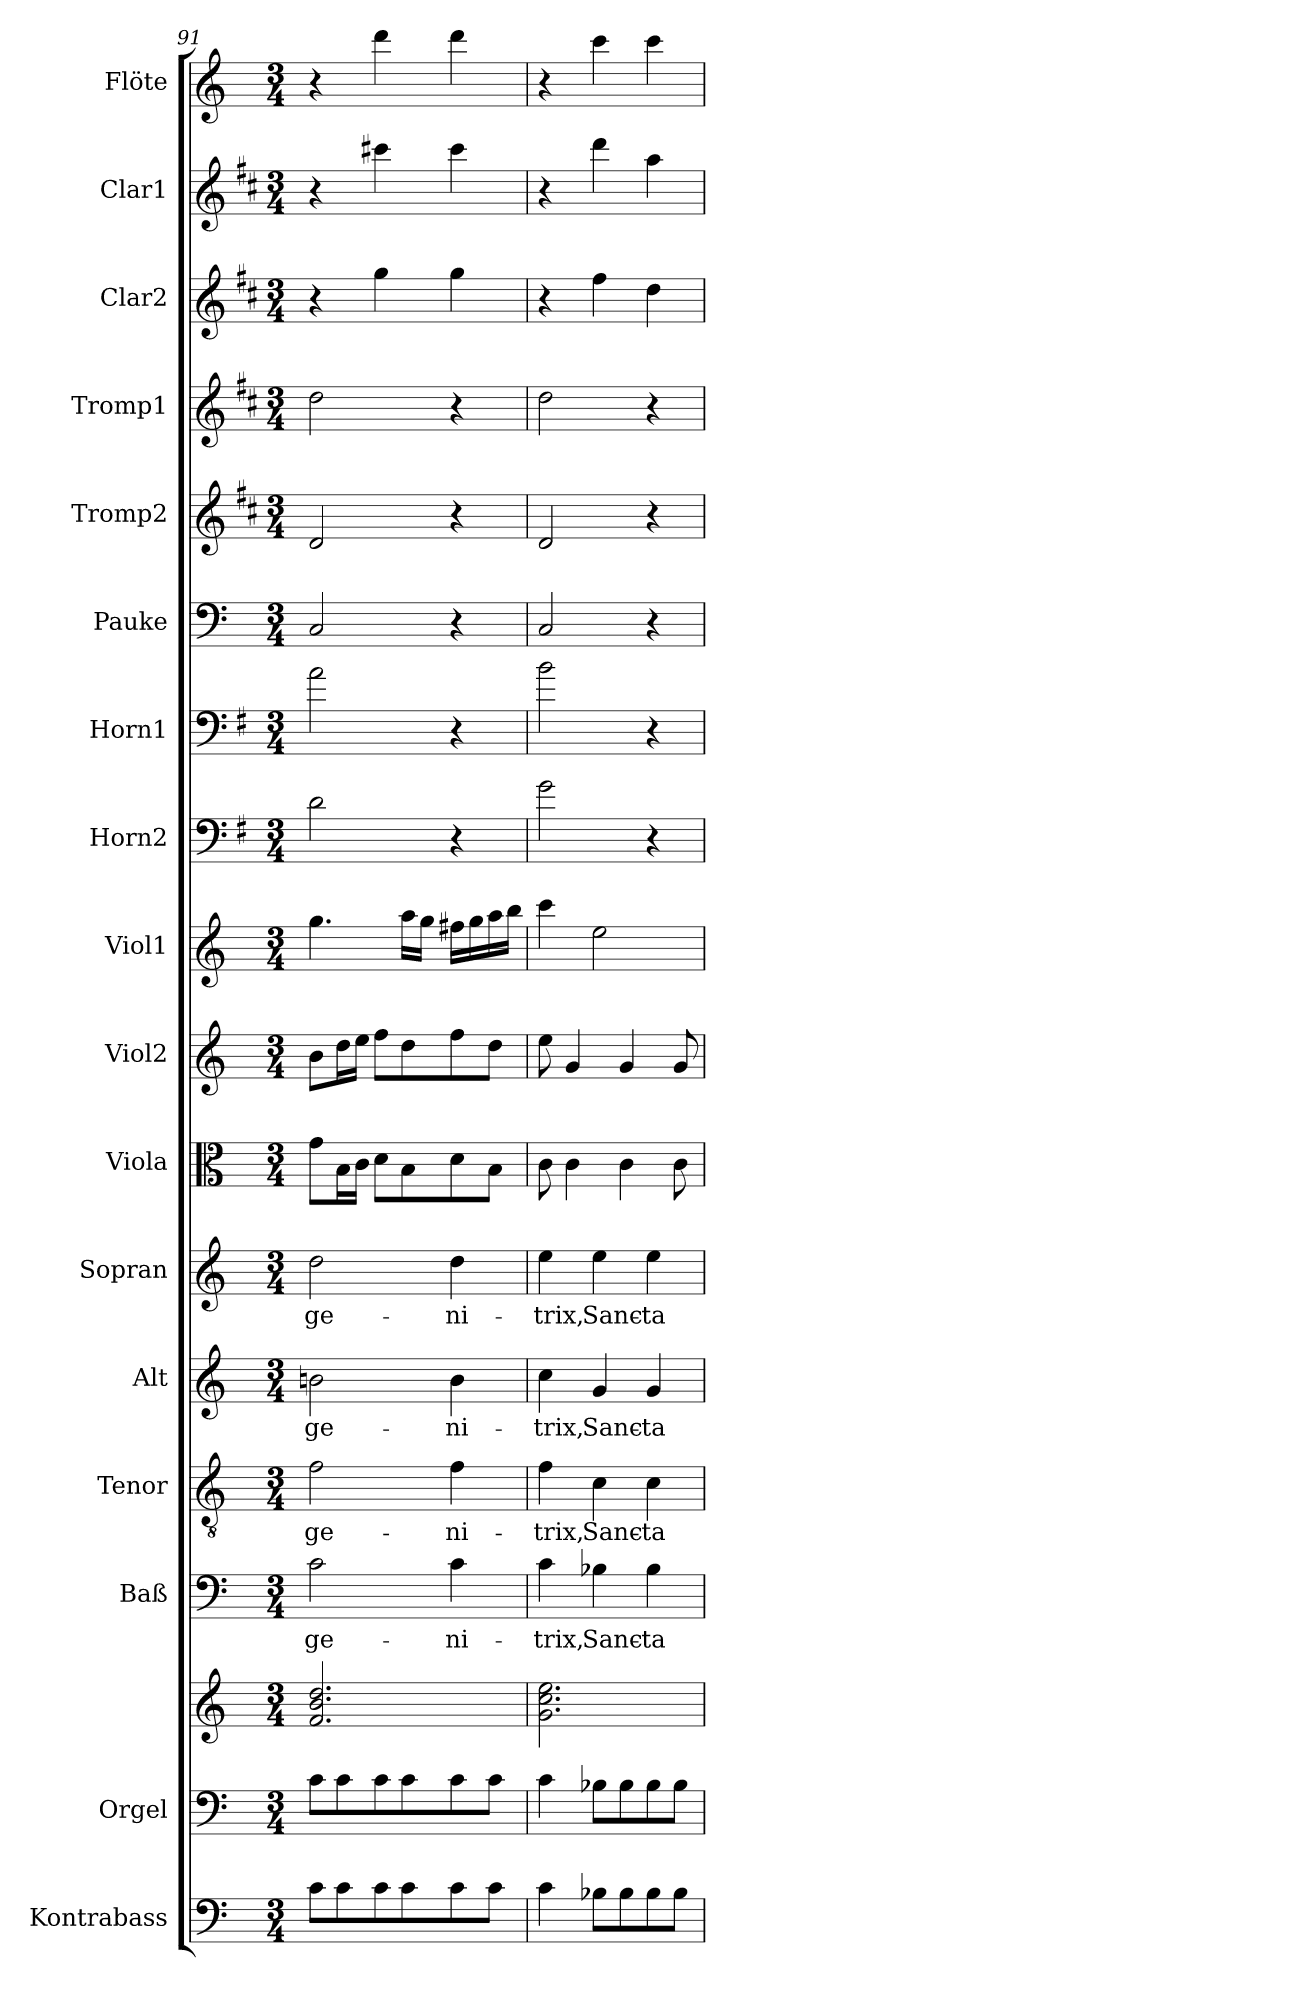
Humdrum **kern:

**kern	**kern	**kern	**kern	**text	**kern	**text	**kern	**text	**kern	**text	**kern	**kern	**kern	**kern	**kern	**kern	**kern	**kern	**kern	**kern	**kern
*part17	*part16	*part16	*part15	*part15	*part14	*part14	*part13	*part13	*part12	*part12	*part11	*part10	*part9	*part8	*part7	*part6	*part5	*part4	*part3	*part2	*part1
*staff18	*staff17	*staff16	*staff15	*staff15	*staff14	*staff14	*staff13	*staff13	*staff12	*staff12	*staff11	*staff10	*staff9	*staff8	*staff7	*staff6	*staff5	*staff4	*staff3	*staff2	*staff1
*I"Kontrabass	*I"Orgel	*	*I"Baß	*	*I"Tenor	*	*I"Alt	*	*I"Sopran	*	*I"Viola	*I"Viol2	*I"Viol1	*I"Horn2	*I"Horn1	*I"Pauke	*I"Tromp2	*I"Tromp1	*I"Clar2	*I"Clar1	*I"Flöte
*I'Kb	*	*	*I'B	*	*I'T	*	*I'A	*	*I'S	*	*I'Vla	*I'Vl2	*I'Vl1	*I'Hr2	*I'Hr1	*I'Pk	*I'Tr2	*I'Tr1	*I'Cl2	*I'Cl1	*I'Fl
*clefF4	*clefF4	*clefG2	*clefF4	*	*clefGv2	*	*clefG2	*	*clefG2	*	*clefC3	*clefG2	*clefG2	*clefF4	*clefF4	*clefF4	*clefG2	*clefG2	*clefG2	*clefG2	*clefG2
*ITrd7c12	*	*	*	*	*	*	*	*	*	*	*	*	*	*ITrd4c7	*ITrd4c7	*	*ITrd1c2	*ITrd1c2	*ITrd1c2	*ITrd1c2	*
*k[]	*k[]	*k[]	*k[]	*	*k[]	*	*k[]	*	*k[]	*	*k[]	*k[]	*k[]	*k[]	*k[]	*k[]	*k[]	*k[]	*k[]	*k[]	*k[]
*C:	*C:	*C:	*C:	*	*C:	*	*C:	*	*C:	*	*C:	*C:	*C:	*C:	*C:	*C:	*C:	*C:	*C:	*C:	*C:
*M3/4	*M3/4	*M3/4	*M3/4	*	*M3/4	*	*M3/4	*	*M3/4	*	*M3/4	*M3/4	*M3/4	*M3/4	*M3/4	*M3/4	*M3/4	*M3/4	*M3/4	*M3/4	*M3/4
=91	=91	=91	=91	=91	=91	=91	=91	=91	=91	=91	=91	=91	=91	=91	=91	=91	=91	=91	=91	=91	=91
!	!	!	!	!LO:LY:b	!	!LO:LY:b	!	!LO:LY:b	!	!LO:LY:b	!	!	!	!	!	!	!	!	!	!	!
8C\L	8c\L	2.f/ 2.b/ 2.dd/	2c\	ge-	2f\	ge-	2bn\	ge-	2dd\	ge-	8g\L	8b\L	4.gg\	2G\	2d\	2C/	2c/	2cc\	4r	4r	4r
8C\	8c\	.	.	.	.	.	.	.	.	.	16B\L	16dd\L	.	.	.	.	.	.	.	.	.
.	.	.	.	.	.	.	.	.	.	.	16c\JJ	16ee\JJ	.	.	.	.	.	.	.	.	.
8C\	8c\	.	.	.	.	.	.	.	.	.	8d\L	8ff\L	.	.	.	.	.	.	4ff\	4bbn\	4ddd\
8C\	8c\	.	.	.	.	.	.	.	.	.	8B\	8dd\	16aa\LL	.	.	.	.	.	.	.	.
.	.	.	.	.	.	.	.	.	.	.	.	.	16gg\JJ	.	.	.	.	.	.	.	.
!	!	!	!	!LO:LY:b	!	!LO:LY:b	!	!LO:LY:b	!	!LO:LY:b	!	!	!	!	!	!	!	!	!	!	!
8C\	8c\	.	4c\	-ni-	4f\	-ni-	4b\	-ni-	4dd\	-ni-	8d\	8ff\	16ff#X\LL	4r	4r	4r	4r	4r	4ff\	4bb\	4ddd\
.	.	.	.	.	.	.	.	.	.	.	.	.	16gg\	.	.	.	.	.	.	.	.
8C\J	8c\J	.	.	.	.	.	.	.	.	.	8B\J	8dd\J	16aa\	.	.	.	.	.	.	.	.
.	.	.	.	.	.	.	.	.	.	.	.	.	16bb\JJ	.	.	.	.	.	.	.	.
!!LO:PB:g=z
=92	=92	=92	=92	=92	=92	=92	=92	=92	=92	=92	=92	=92	=92	=92	=92	=92	=92	=92	=92	=92	=92
!	!	!	!	!LO:LY:b	!	!LO:LY:b	!	!LO:LY:b	!	!LO:LY:b	!	!	!	!	!	!	!	!	!	!	!
4C\	4c\	2.g\ 2.cc\ 2.ee\	4c\	-trix,	4f\	-trix,	4cc\	-trix,	4ee\	-trix,	8c\	8ee\	4ccc\	2c\	2e\	2C/	2c/	2cc\	4r	4r	4r
.	.	.	.	.	.	.	.	.	.	.	4c\	4g/	.	.	.	.	.	.	.	.	.
!	!	!	!	!LO:LY:b	!	!LO:LY:b	!	!LO:LY:b	!	!LO:LY:b	!	!	!	!	!	!	!	!	!	!	!
8BB-X\L	8B-X\L	.	4B-X\	Sanc-	4c\	Sanc-	4g/	Sanc-	4ee\	Sanc-	.	.	2ee\	.	.	.	.	.	4ee\	4ccc\	4ccc\
8BB-\	8B-\	.	.	.	.	.	.	.	.	.	4c\	4g/	.	.	.	.	.	.	.	.	.
!	!	!	!	!LO:LY:b	!	!LO:LY:b	!	!LO:LY:b	!	!LO:LY:b	!	!	!	!	!	!	!	!	!	!	!
8BB-\	8B-\	.	4B-\	-ta	4c\	-ta	4g/	-ta	4ee\	-ta	.	.	.	4r	4r	4r	4r	4r	4cc\	4gg\	4ccc\
8BB-\J	8B-\J	.	.	.	.	.	.	.	.	.	8c\	8g/	.	.	.	.	.	.	.	.	.
=	=	=	=	=	=	=	=	=	=	=	=	=	=	=	=	=	=	=	=	=	=
*-	*-	*-	*-	*-	*-	*-	*-	*-	*-	*-	*-	*-	*-	*-	*-	*-	*-	*-	*-	*-	*-
